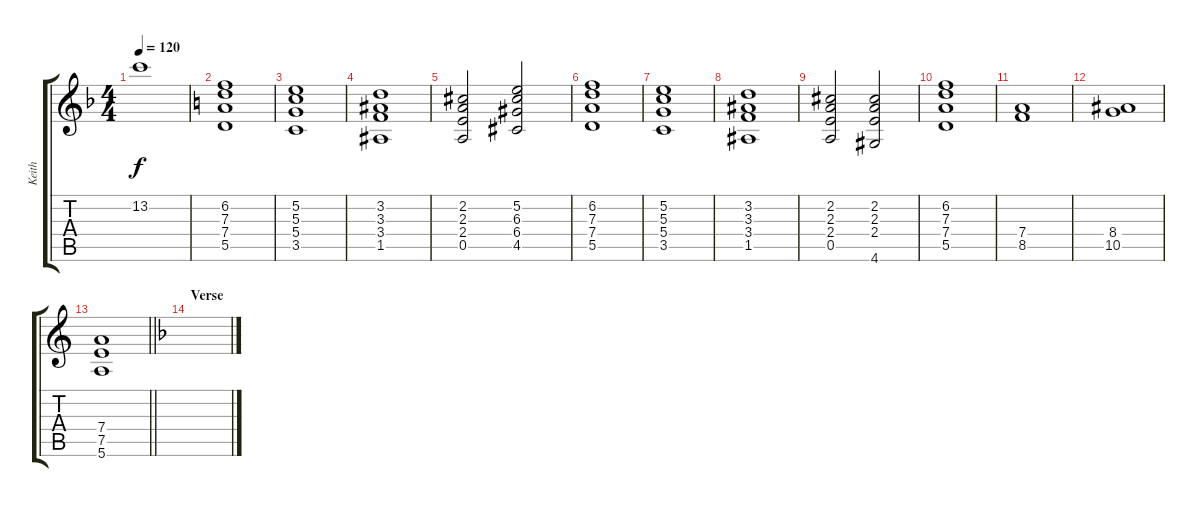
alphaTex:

\track ("Keith" "Keith") {instrument distortionguitar}
\staff {score tabs}
\tuning (E4 B3 G3 D3 A2 E2) {hide}
\ts (4 4)
\tempo 120
\clef g2
\ks dminor
13.2.1{dy f} |
\ks c
(6.2 7.3 7.4 5.5).1 |
(5.2 5.3 5.4 3.5).1 |
(3.2 3.3 3.4 1.5).1 |
(2.2 2.3 2.4 0.5).2 (5.2 6.3 6.4 4.5).2 |
(6.2 7.3 7.4 5.5).1 |
(5.2 5.3 5.4 3.5).1 |
(3.2 3.3 3.4 1.5).1 |
(2.2 2.3 2.4 0.5).2 (2.2 2.3 2.4 4.6).2 |
(6.2 7.3 7.4 5.5).1 |
(7.4 8.5).1 |
(8.4 10.5).1 |
\barLineRight lightlight
(7.4 7.5 5.6).1 |
\section ("" "Verse")
\ks dminor
